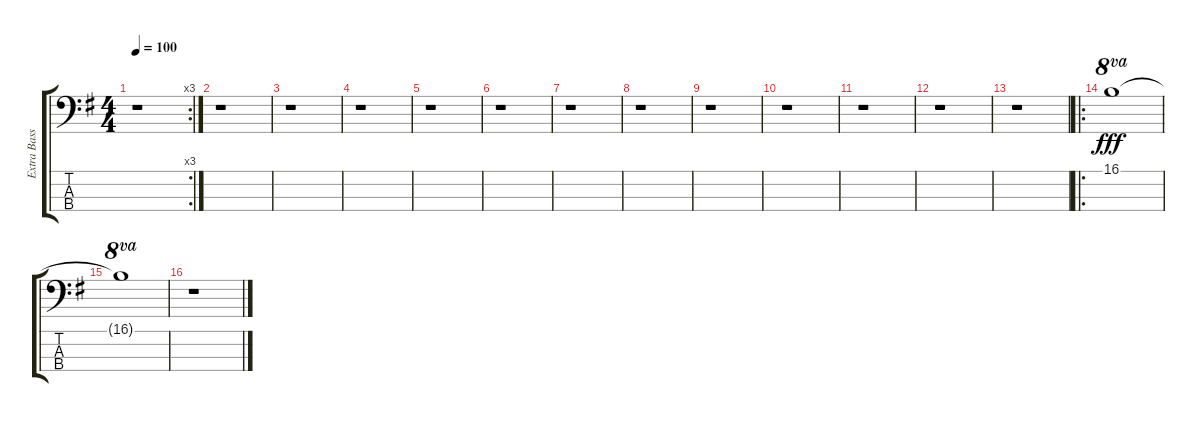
\track ("Extra Bass" "Extra Bass") {instrument electricbassfinger}
\staff {score tabs}
\tuning (G2 D2 A1 E1) {hide}
\rc 3
\ts (4 4)
\tempo 100
\clef f4
\ks g
r.1{dy fff} |
r.1 |
r.1 |
r.1 |
r.1 |
r.1 |
r.1 |
r.1 |
r.1 |
r.1 |
r.1 |
r.1 |
r.1 |
\ro
16.1.1{ot 8va} |
16.1{t}.1{ot 8va} |
r.1
